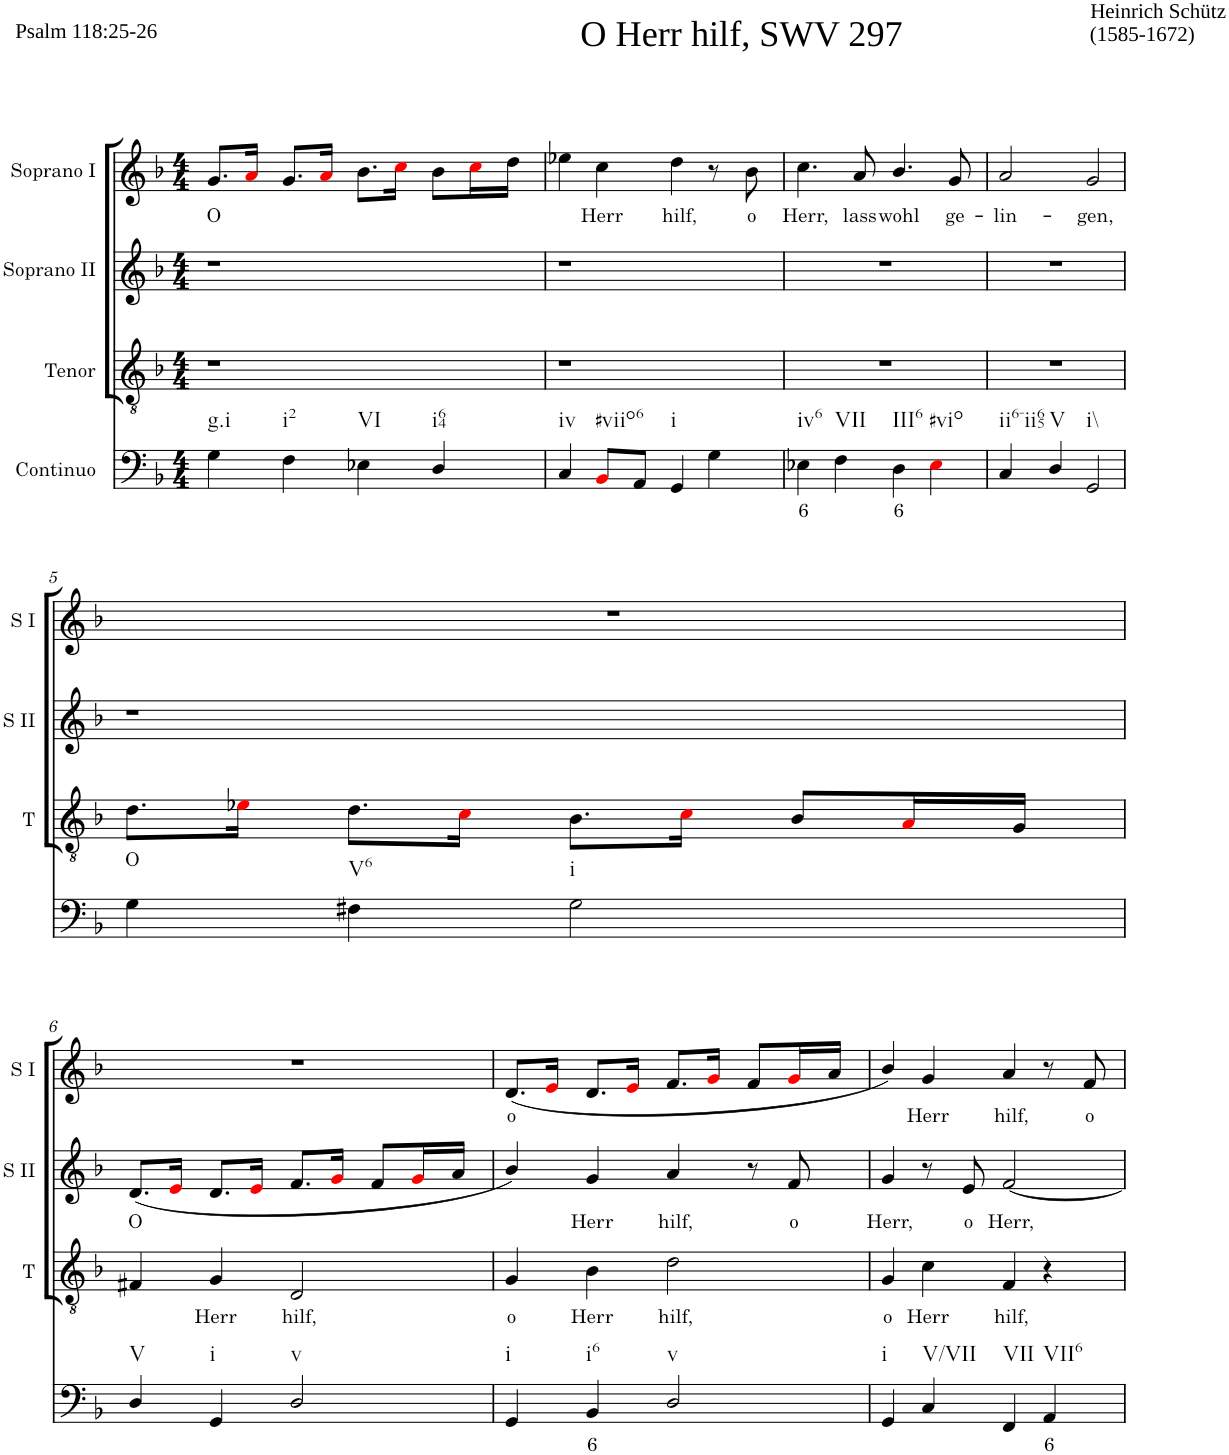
**kern	**text	**kern	**text	**kern	**text	**kern	**text
*part4	*part4	*part3	*part3	*part2	*part2	*part1	*part1
*staff4	*staff4	*staff3	*staff3	*staff2	*staff2	*staff1	*staff1
*I"Continuo	*	*I"Tenor	*	*I"Soprano II	*	*I"Soprano I	*
*	*	*I'T	*	*I'S II	*	*I'S I	*
*clefF4	*	*clefGv2	*	*clefG2	*	*clefG2	*
*k[b-]	*	*k[b-]	*	*k[b-]	*	*k[b-]	*
*M4/4	*	*M4/4	*	*M4/4	*	*M4/4	*
=1	=1	=1	=1	=1	=1	=1	=1
!	!	!	!	!	!	!LO:TX:a:t=Heinrich Schütz	!
!	!	!	!	!	!	!LO:TX:a:t=(1585-1672)	!
!	!	!	!	!	!	!LO:TX:a:t=O Herr hilf, SWV 297	!
!	!	!	!	!	!	!LO:TX:a:t=Psalm 118&colon;25-26	!
!LO:TX:b:t=g.i	!	!	!	!	!	!	!
!	!	!	!	!	!	!	!LO:LY:b
4G\	.	1r	.	1r	.	8.g/L	O
.	.	.	.	.	.	16ai/Jk	.
!LO:TX:b:t=i2	!	!	!	!	!	!	!
4F\	.	.	.	.	.	8.g/L	.
.	.	.	.	.	.	16ai/Jk	.
!LO:TX:b:t=VI	!	!	!	!	!	!	!
4E-X\	.	.	.	.	.	8.b-\L	.
.	.	.	.	.	.	16cci\Jk	.
!LO:TX:b:t=i64	!	!	!	!	!	!	!
4D/	.	.	.	.	.	8b-\L	.
.	.	.	.	.	.	16cci\L	.
.	.	.	.	.	.	16dd\JJ	.
=2	=2	=2	=2	=2	=2	=2	=2
!LO:TX:b:t=iv	!	!	!	!	!	!	!
4C/	.	1r	.	1r	.	4ee-X\	.
!LO:TX:b:t=#viio6	!	!	!	!	!	!	!
!	!	!	!	!	!	!	!LO:LY:b
8BB-i/L	.	.	.	.	.	4cc\	Herr
8AA/J	.	.	.	.	.	.	.
!LO:TX:b:t=i	!	!	!	!	!	!	!
!	!	!	!	!	!	!	!LO:LY:b
4GG/	.	.	.	.	.	4dd\	hilf,
4G\	.	.	.	.	.	8r	.
!	!	!	!	!	!	!	!LO:LY:b
.	.	.	.	.	.	8b-\	o
=3	=3	=3	=3	=3	=3	=3	=3
!LO:TX:b:t=iv6	!	!	!	!	!	!	!
!	!LO:LY:b	!	!	!	!	!	!LO:LY:b
4E-X\	6	1r	.	1r	.	4.cc\	Herr,
!LO:TX:b:t=VII	!	!	!	!	!	!	!
4F\	.	.	.	.	.	.	.
!	!	!	!	!	!	!	!LO:LY:b
.	.	.	.	.	.	8a/	lass
!LO:TX:b:t=III6	!	!	!	!	!	!	!
!	!LO:LY:b	!	!	!	!	!	!LO:LY:b
4D\	6	.	.	.	.	4.b-/	wohl
!LO:TX:b:t=#vio	!	!	!	!	!	!	!
4E-i\	.	.	.	.	.	.	.
!	!	!	!	!	!	!	!LO:LY:b
.	.	.	.	.	.	8g/	ge-
=4	=4	=4	=4	=4	=4	=4	=4
!LO:TX:b:t=ii6-ii65	!	!	!	!	!	!	!
!	!	!	!	!	!	!	!LO:LY:b
4C/	.	1r	.	1r	.	2a/	lin-
!LO:TX:b:t=V	!	!	!	!	!	!	!
4D/	.	.	.	.	.	.	.
!LO:TX:b:t=i\\	!	!	!	!	!	!	!
!	!	!	!	!	!	!	!LO:LY:b
2GG/	.	.	.	.	.	2g/	gen,
!!LO:LB:g=z
=5	=5	=5	=5	=5	=5	=5	=5
!	!	!	!LO:LY:b	!	!	!	!
4G\	.	8.d\L	O	1r	.	1r	.
.	.	16e-Xi\Jk	.	.	.	.	.
!LO:TX:b:t=V6	!	!	!	!	!	!	!
4F#X\	.	8.d\L	.	.	.	.	.
.	.	16ci\Jk	.	.	.	.	.
!LO:TX:b:t=i	!	!	!	!	!	!	!
2G\	.	8.B-\L	.	.	.	.	.
.	.	16ci\Jk	.	.	.	.	.
.	.	8B-/L	.	.	.	.	.
.	.	16Ai/L	.	.	.	.	.
.	.	16G/JJ	.	.	.	.	.
!!LO:LB:g=z
=6	=6	=6	=6	=6	=6	=6	=6
!LO:TX:b:t=V	!	!	!	!	!	!	!
!	!	!	!	!	!LO:LY:b	!	!
4D/	.	4F#X/	.	(8.d/L	O	1r	.
.	.	.	.	16ei/Jk	.	.	.
!LO:TX:b:t=i	!	!	!	!	!	!	!
!	!	!	!LO:LY:b	!	!	!	!
4GG/	.	4G/	Herr	8.d/L	.	.	.
.	.	.	.	16ei/Jk	.	.	.
!LO:TX:b:t=v	!	!	!	!	!	!	!
!	!	!	!LO:LY:b	!	!	!	!
2D/	.	2D/	hilf,	8.f/L	.	.	.
.	.	.	.	16gi/Jk	.	.	.
.	.	.	.	8f/L	.	.	.
.	.	.	.	16gi/L	.	.	.
.	.	.	.	16a/JJ	.	.	.
=7	=7	=7	=7	=7	=7	=7	=7
!LO:TX:b:t=i	!	!	!	!	!	!	!
!	!	!	!LO:LY:b	!	!	!	!LO:LY:b
4GG/	.	4G/	o	4b-/)	.	(8.d/L	o
.	.	.	.	.	.	16ei/Jk	.
!LO:TX:b:t=i6	!	!	!	!	!	!	!
!	!LO:LY:b	!	!LO:LY:b	!	!LO:LY:b	!	!
4BB-/	6	4B-\	Herr	4g/	Herr	8.d/L	.
.	.	.	.	.	.	16ei/Jk	.
!LO:TX:b:t=v	!	!	!	!	!	!	!
!	!	!	!LO:LY:b	!	!LO:LY:b	!	!
2D/	.	2d\	hilf,	4a/	hilf,	8.f/L	.
.	.	.	.	.	.	16gi/Jk	.
.	.	.	.	8r	.	8f/L	.
!	!	!	!	!	!LO:LY:b	!	!
.	.	.	.	8f/	o	16gi/L	.
.	.	.	.	.	.	16a/JJ	.
=8	=8	=8	=8	=8	=8	=8	=8
!LO:TX:b:t=i	!	!	!	!	!	!	!
!	!	!	!LO:LY:b	!	!LO:LY:b	!	!
4GG/	.	4G/	o	4g/	Herr,	4b-/)	.
!LO:TX:b:t=V/VII	!	!	!	!	!	!	!
!	!	!	!LO:LY:b	!	!	!	!LO:LY:b
4C/	.	4c\	Herr	8r	.	4g/	Herr
!	!	!	!	!	!LO:LY:b	!	!
.	.	.	.	8e/	o	.	.
!LO:TX:b:t=VII	!	!	!	!	!	!	!
!	!	!	!LO:LY:b	!	!LO:LY:b	!	!LO:LY:b
4FF/	.	4F/	hilf,	[2f/	Herr,	4a/	hilf,
!LO:TX:b:t=VII6	!	!	!	!	!	!	!
!	!LO:LY:b	!	!	!	!	!	!
4AA/	6	4r	.	.	.	8r	.
!	!	!	!	!	!	!	!LO:LY:b
.	.	.	.	.	.	8f/	o
=	=	=	=	=	=	=	=
*-	*-	*-	*-	*-	*-	*-	*-
